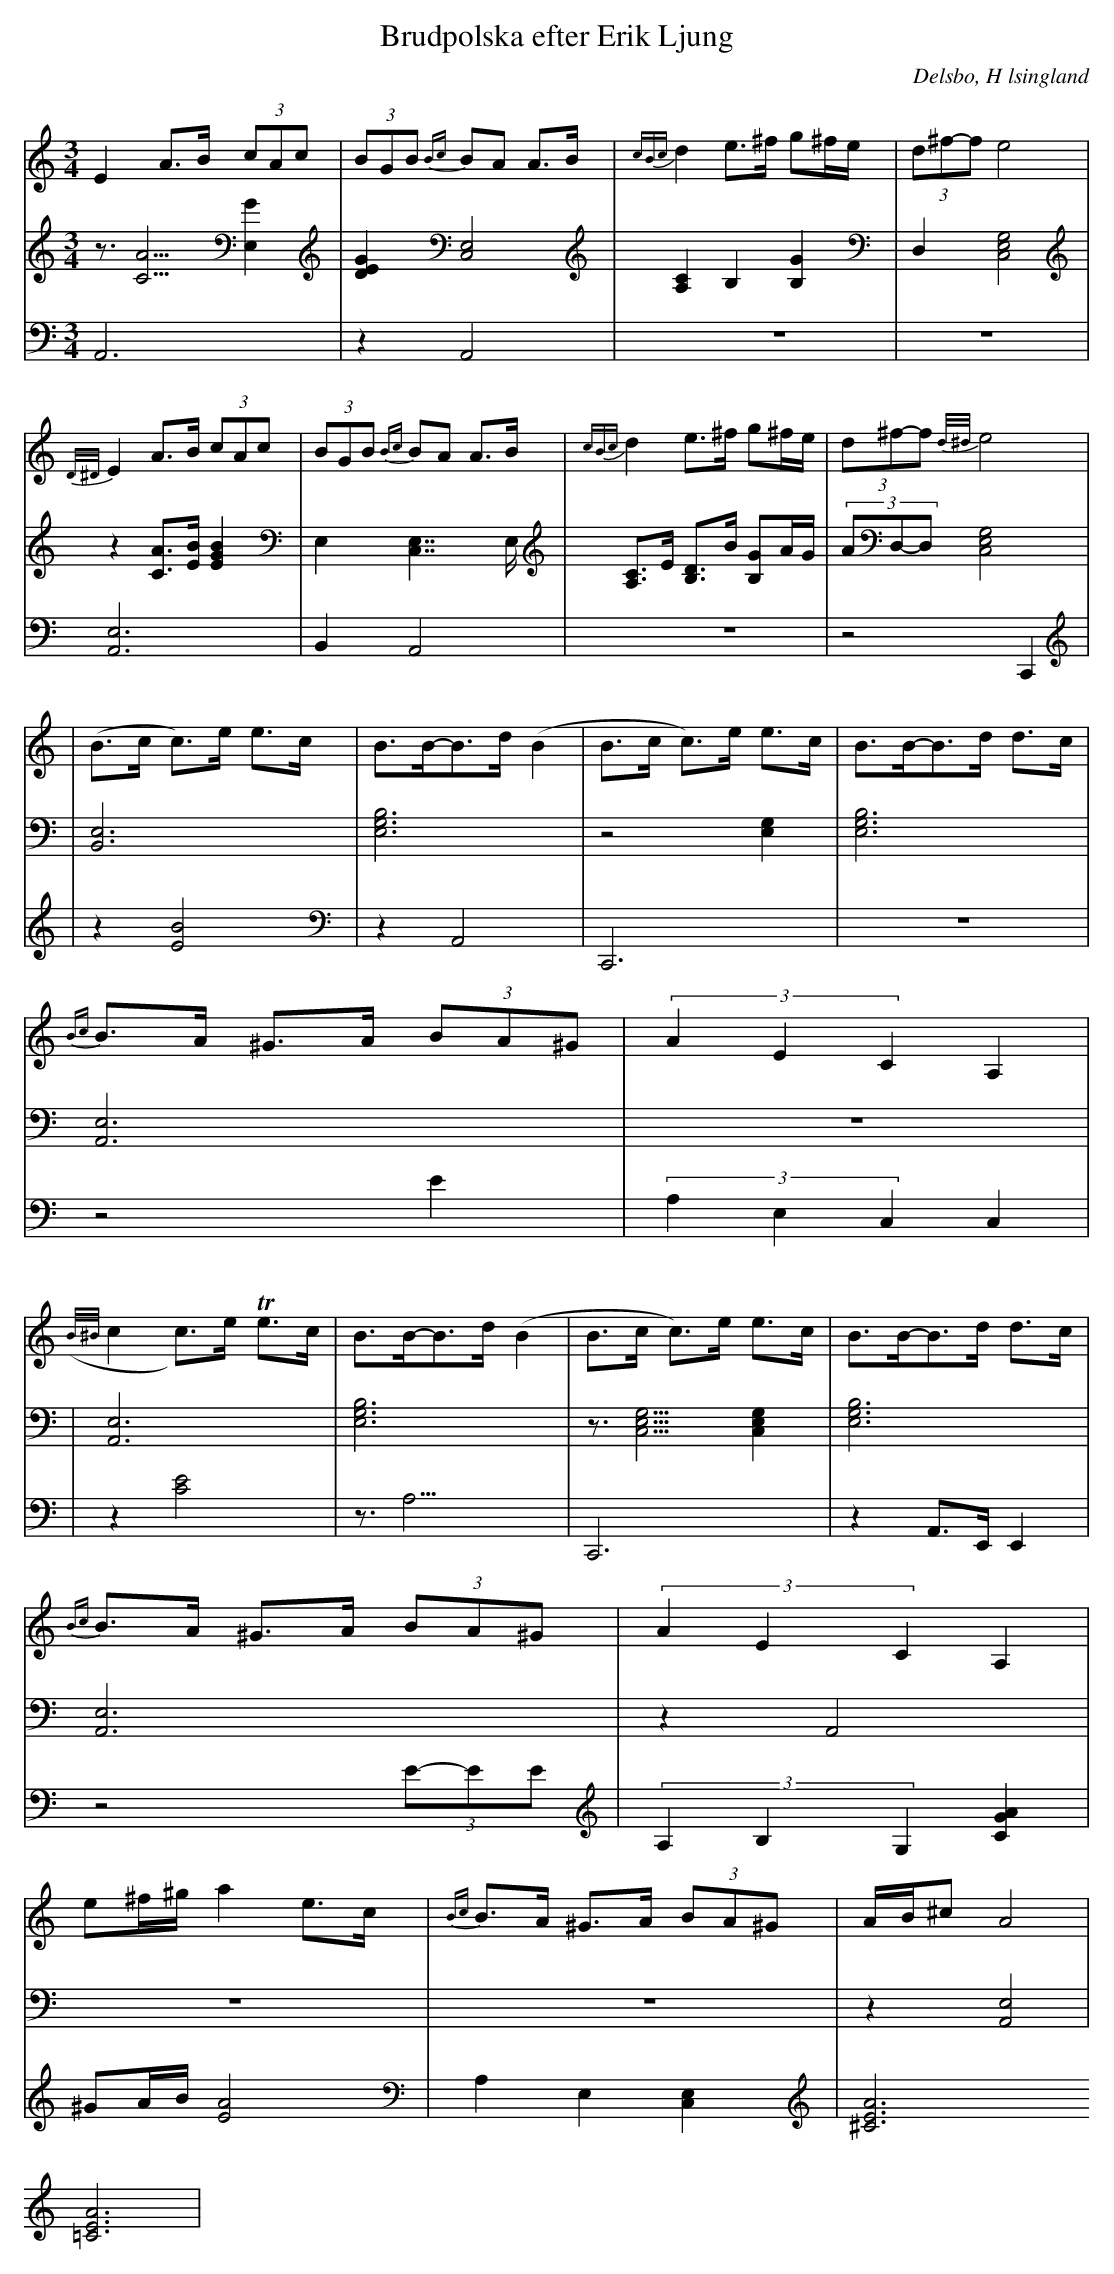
X:1
T: Brudpolska efter Erik Ljung
Q: 105
O: Delsbo, H lsingland
M: 3/4
L: 1/8
K: Am
V:1
V:2
V:3 =Merge
V:1
E2 A>B (3cAc| (3BGB {Bc}BA A>B|{cBc}d2 e>^f g^f/e/|(3d^f-f e4 |
{D/^D/}E2 A>B (3cAc| (3BGB {Bc}BA A>B|{cBc}d2 e>^f g^f/e/|(3d^f-f {d/^d/}e4 |
|(B>c c)>e e>c|B>B-B>d (B2|B>c c)>e e>c|B>B-B>d d>c|
{Bc}B>A ^G>A (3BA^G|(3A2E2C2 A,2|
({B/^B/}c2 c)>e Te>c|B>B-B>d (B2|B>c c)>e e>c|B>B-B>d d>c|
{Bc}B>A ^G>A (3BA^G|(3A2E2C2 A,2|
e^f/^g/ a2 e>c|{Bc}B>A ^G>A (3BA^G|A/B/^c A4|
V:2
z3/2[A5/2C5/2] [E,2G2]|[D2E2G2] [C,4E,4]|[A,2C2] B,2 [B,2G2]|D,2 [E,4G,4C,4]|
z2 [AC]>[BE] [B2E2G2]|E,2 [C,7/2E,7/2]E,/|[A,C]>E [B,D]>B [B,G]A/G/|(3AD,-D, [E,4G,4C,4]|
|[B,,6E,6]|[E,6G,6B,6]|z4[G,2E,2]|[E,6G,6B,6]|
[A,,6E,6]|z6|
|[A,,6E,6]|[E,6G,6B,6]|z3/2[E,5/2G,5/2C,5/2] [E,2G,2C,2]|[E,6G,6B,6]|
[A,,6E,6]|z2 A,,4|
z6|z6|z2 [A,,4E,4]|
V:3
A,,6|z2 A,,4|z6|z6|
[A,,6E,6]|B,,2 A,,4|z6|z4  C,,2|
|z2 [B4E4]|z2 A,,4|C,,6|z6|
z4 E2|(3A,2E,2C,2 [C,2]|
|z2 [C4E4]|z3<A,3|C,,6|z2 A,,>E,, E,,2|
z4 (3E-EE|(3A,2B,2G,2 [G2A2C2]|
^GA/B/ [A4E4]|A,2 E,2 [C,2E,2]|[A6^C6E6] [A6=C6E6]|
